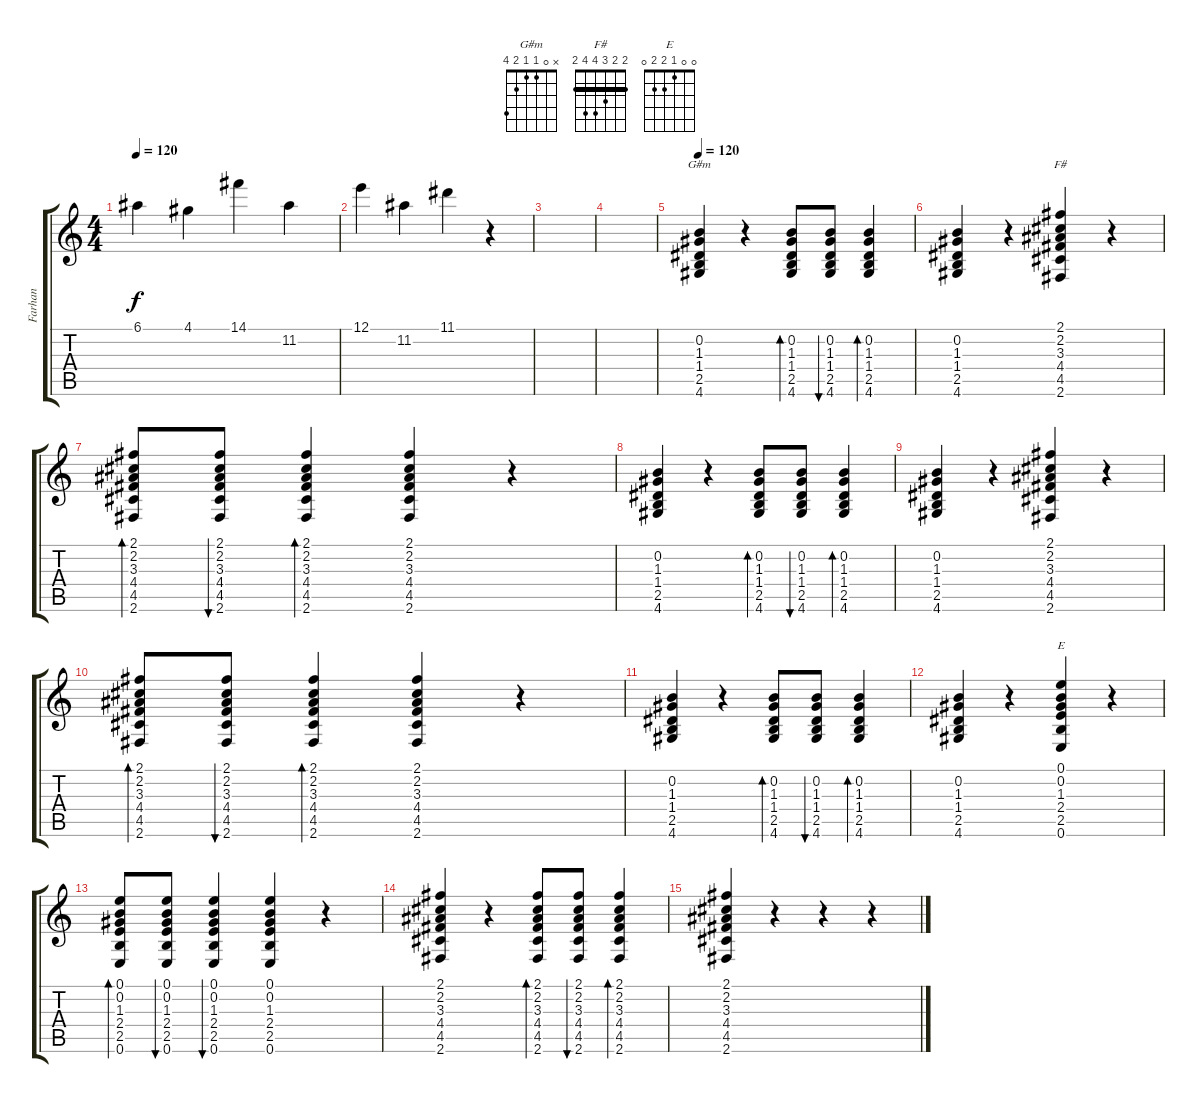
\track ("Farhan" "Farhan") {instrument electricguitarclean}
\staff {score tabs}
\tuning (E4 B3 G3 D3 A2 E2) {hide}
\chord ("G#m" x 0 1 1 2 4)
\chord ("F#" 2 2 3 4 4 2) {barre 2}
\chord ("E" 0 0 1 2 2 0)
\ts (4 4)
\tempo 120
\clef g2
\ks c
6.1.4{dy f} 4.1.4 14.1.4 11.2.4 |
12.1.4 11.2.4 11.1.4 r.4 |
|
|
\tempo 120
(0.2 1.3 1.4 2.5 4.6).4{ch "G#m" volume 13} r.4 (0.2 1.3 1.4 2.5 4.6).8{bd 30} (0.2 1.3 1.4 2.5 4.6).8{bu 30} (0.2 1.3 1.4 2.5 4.6).4{bd 30} |
(0.2 1.3 1.4 2.5 4.6).4 r.4 (2.1 2.2 3.3 4.4 4.5 2.6).4{ch "F#"} r.4 |
(2.1 2.2 3.3 4.4 4.5 2.6).8{bd 30} (2.1 2.2 3.3 4.4 4.5 2.6).8{bu 30} (2.1 2.2 3.3 4.4 4.5 2.6).4{bd 30} (2.1 2.2 3.3 4.4 4.5 2.6).4 r.4 |
(0.2 1.3 1.4 2.5 4.6).4 r.4 (0.2 1.3 1.4 2.5 4.6).8{bd 30} (0.2 1.3 1.4 2.5 4.6).8{bu 30} (0.2 1.3 1.4 2.5 4.6).4{bd 30} |
(0.2 1.3 1.4 2.5 4.6).4 r.4 (2.1 2.2 3.3 4.4 4.5 2.6).4 r.4 |
(2.1 2.2 3.3 4.4 4.5 2.6).8{bd 30} (2.1 2.2 3.3 4.4 4.5 2.6).8{bu 30} (2.1 2.2 3.3 4.4 4.5 2.6).4{bd 30} (2.1 2.2 3.3 4.4 4.5 2.6).4 r.4 |
(0.2 1.3 1.4 2.5 4.6).4 r.4 (0.2 1.3 1.4 2.5 4.6).8{bd 30} (0.2 1.3 1.4 2.5 4.6).8{bu 30} (0.2 1.3 1.4 2.5 4.6).4{bd 30} |
(0.2 1.3 1.4 2.5 4.6).4 r.4 (0.1 0.2 1.3 2.4 2.5 0.6).4{ch "E"} r.4 |
(0.1 0.2 1.3 2.4 2.5 0.6).8{bd 30} (0.1 0.2 1.3 2.4 2.5 0.6).8{bu 30} (0.1 0.2 1.3 2.4 2.5 0.6).4{bu 30} (0.1 0.2 1.3 2.4 2.5 0.6).4 r.4 |
(2.1 2.2 3.3 4.4 4.5 2.6).4 r.4 (2.1 2.2 3.3 4.4 4.5 2.6).8{bd 30} (2.1 2.2 3.3 4.4 4.5 2.6).8{bu 30} (2.1 2.2 3.3 4.4 4.5 2.6).4{bd 30} |
(2.1 2.2 3.3 4.4 4.5 2.6).4 r.4 r.4 r.4
